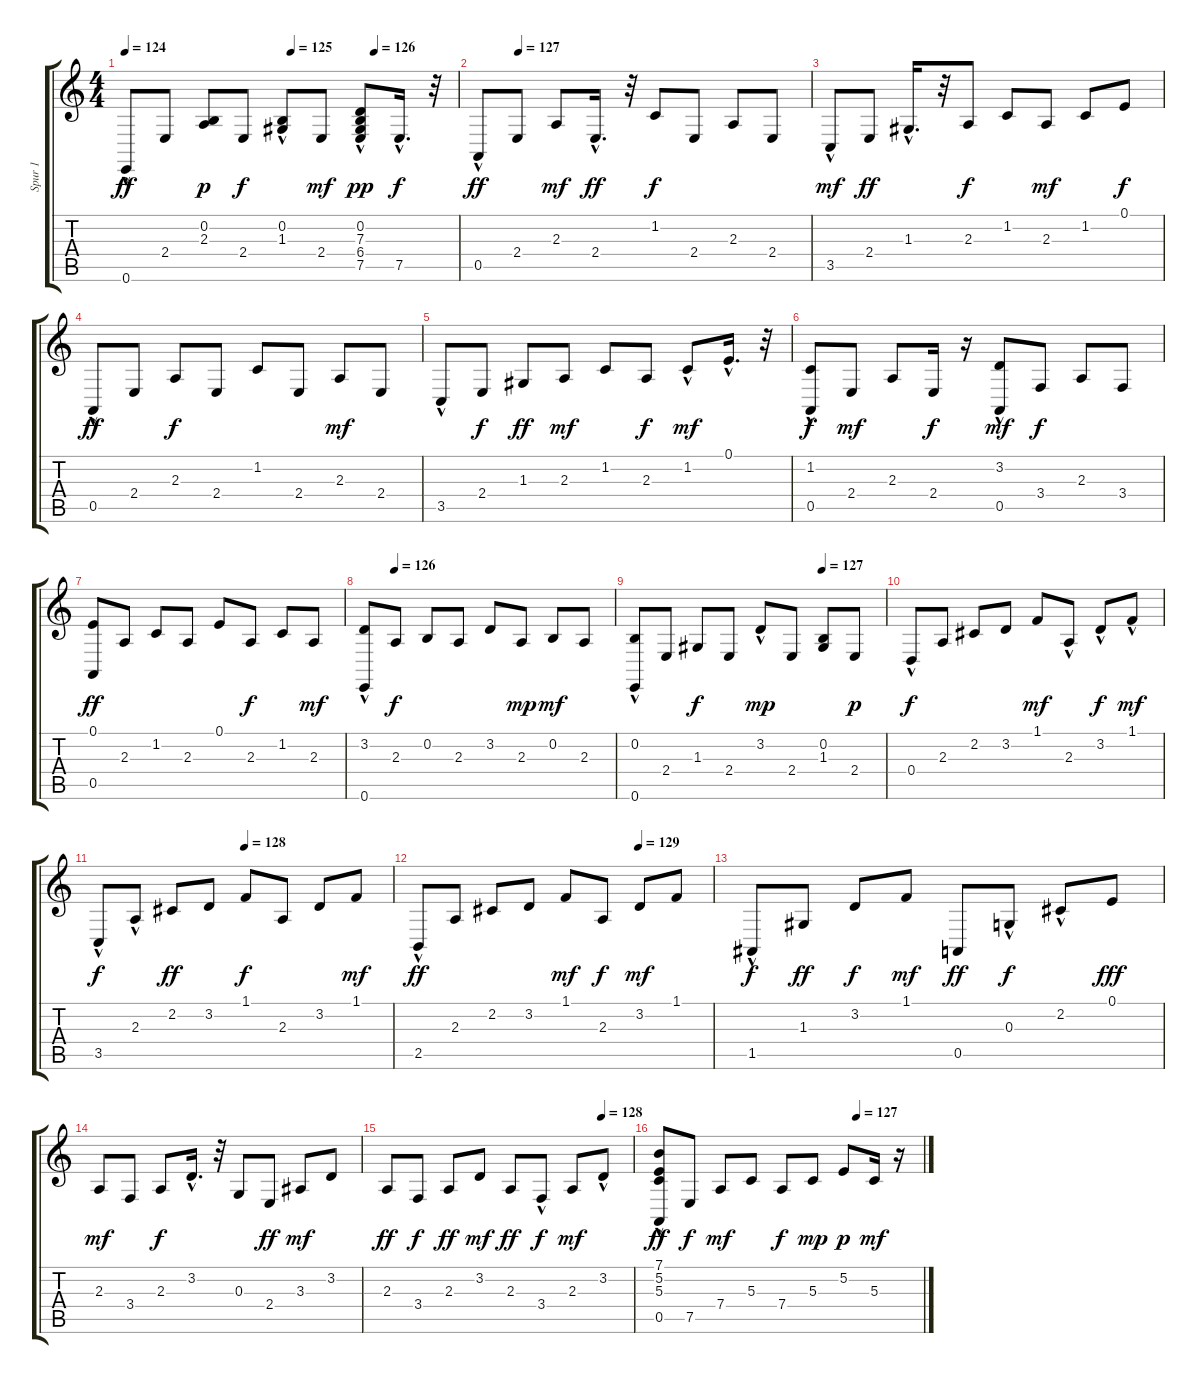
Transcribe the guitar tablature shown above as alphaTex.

\track ("Spur 1" "Spur 1") {instrument brightacousticpiano}
\staff {score tabs}
\tuning (E4 B3 G3 D3 A2 E2) {hide}
\ts (4 4)
\tempo 124
\tempo (125 0.5)
\tempo (126 0.75)
\clef g2
\ks c
0.6{hac}.8{dy ff} 2.4.8 (0.2 2.3).8{dy p} 2.4.8{dy f} (0.2{hac} 1.3).8 2.4.8{dy mf} (0.2{hac} 7.3 6.4{hac} 7.5).8{dy pp} 7.5{hac}.16{d dy f} r.32 |
\tempo (127 0.125)
0.5{hac}.8{dy ff} 2.4.8 2.3.8{dy mf} 2.4{hac}.16{d dy ff} r.32 1.2.8{dy f} 2.4.8 2.3.8 2.4.8 |
3.5{hac}.8{dy mf} 2.4.8{dy ff} 1.3{hac}.16{d} r.32 2.3.8{dy f} 1.2.8 2.3.8{dy mf} 1.2.8 0.1.8{dy f} |
0.5{hac}.8{dy ff} 2.4.8 2.3.8{dy f} 2.4.8 1.2.8 2.4.8 2.3.8{dy mf} 2.4.8 |
3.5{hac}.8 2.4.8{dy f} 1.3.8{dy ff} 2.3.8{dy mf} 1.2.8 2.3.8{dy f} 1.2{hac}.8{dy mf} 0.1{hac}.16{d} r.32 |
(1.2{hac} 0.5).8{dy f} 2.4.8{dy mf} 2.3.8 2.4.16{dy f} r.16 (3.2 0.5{hac}).8{dy mf} 3.4.8{dy f} 2.3.8 3.4.8 |
(0.1 0.5).8{dy ff} 2.3.8 1.2.8 2.3.8 0.1.8 2.3.8{dy f} 1.2.8 2.3.8{dy mf} |
\tempo (126 0.125)
(3.2{hac} 0.6{hac}).8 2.3.8{dy f} 0.2.8 2.3.8 3.2.8 2.3.8{dy mp} 0.2.8{dy mf} 2.3.8 |
\tempo (127 0.75)
(0.2{hac} 0.6).8 2.4.8 1.3.8{dy f} 2.4.8 3.2{hac}.8{dy mp} 2.4.8 (0.2 1.3).8 2.4.8{dy p} |
0.4{hac}.8{dy f} 2.3.8 2.2.8 3.2.8 1.1.8{dy mf} 2.3{hac}.8 3.2{hac}.8{dy f} 1.1{hac}.8{dy mf} |
\tempo (128 0.5)
3.5{hac}.8{dy f} 2.3{hac}.8 2.2.8{dy ff} 3.2.8 1.1.8{dy f} 2.3.8 3.2.8 1.1.8{dy mf} |
\tempo (129 0.75)
2.5{hac}.8{dy ff} 2.3.8 2.2.8 3.2.8 1.1.8{dy mf} 2.3.8{dy f} 3.2.8{dy mf} 1.1.8 |
1.5{hac}.8{dy f} 1.3.8{dy ff} 3.2.8{dy f} 1.1.8{dy mf} 0.5.8{dy ff} 0.3{hac}.8{dy f} 2.2{hac}.8 0.1.8{dy fff} |
2.3.8{dy mf} 3.4.8 2.3.8{dy f} 3.2{hac}.16{d} r.32 0.3.8 2.4.8{dy ff} 3.3.8{dy mf} 3.2.8 |
\tempo (128 0.875)
2.3.8{dy ff} 3.4.8{dy f} 2.3.8{dy ff} 3.2.8{dy mf} 2.3.8{dy ff} 3.4{hac}.8{dy f} 2.3.8{dy mf} 3.2{hac}.8 |
\tempo (127 0.75)
(7.1{hac} 5.2{hac} 5.3 0.5).8{dy ff} 7.5.8{dy f} 7.4.8{dy mf} 5.3.8 7.4.8{dy f} 5.3.8{dy mp} 5.2.8{dy p} 5.3.16{dy mf} r.16
